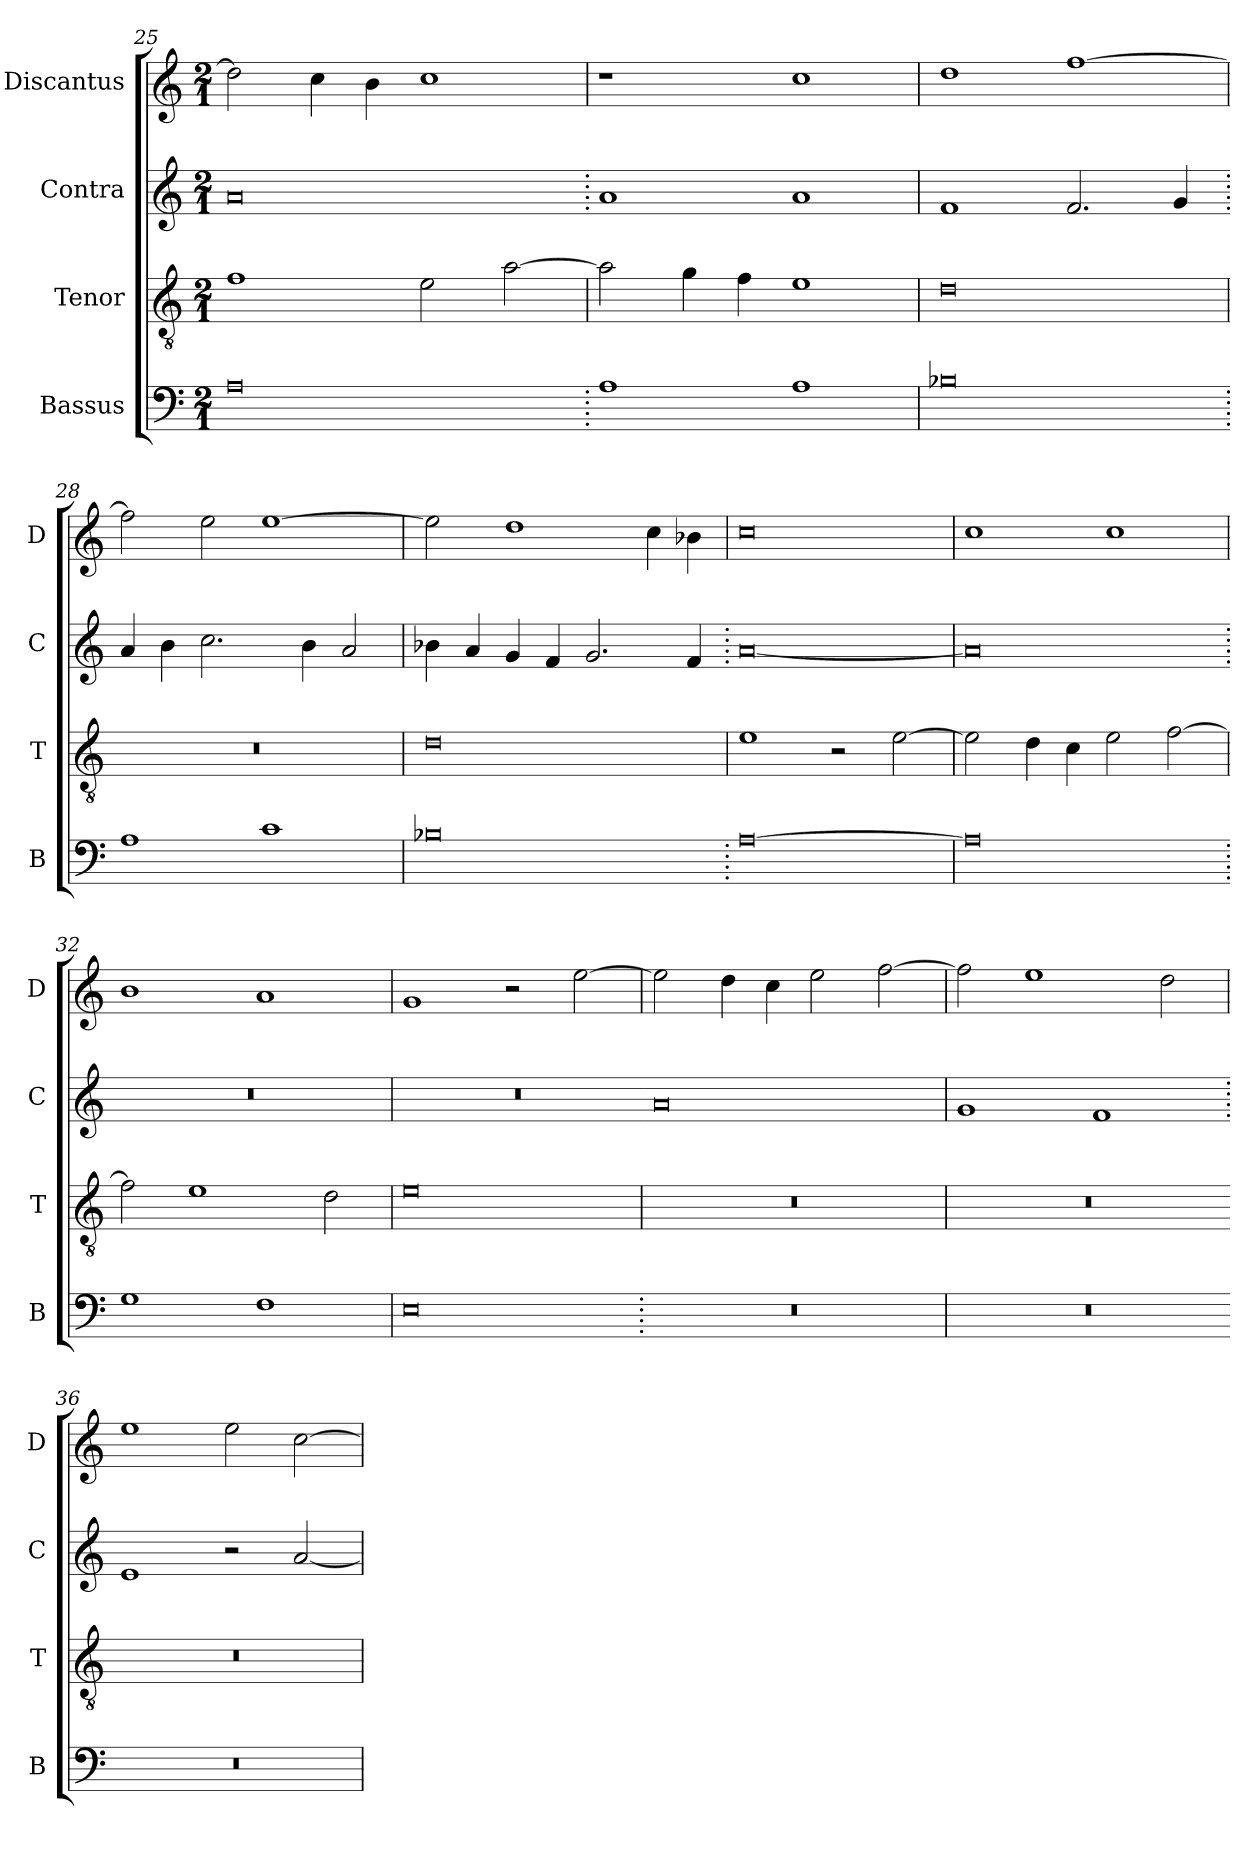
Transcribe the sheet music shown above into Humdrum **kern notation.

**kern	**kern	**kern	**kern
*part4	*part3	*part2	*part1
*staff4	*staff3	*staff2	*staff1
*I"Bassus	*I"Tenor	*I"Contra	*I"Discantus
*I'B	*I'T	*I'C	*I'D
*clefF4	*clefGv2	*clefG2	*clefG2
*k[]	*k[]	*k[]	*k[]
*M2/1	*M2/1	*M2/1	*M2/1
=25	=25	=25	=25
0A	1f	0a	2dd\]
.	.	.	4cc\
.	.	.	4b\
.	2e\	.	1cc
.	[2a\	.	.
=26.	=26	=26.	=26
1A	2a\]	1a	1r
.	4g\	.	.
.	4f\	.	.
1A	1e	1a	1cc
=27	=27	=27	=27
0B-X	0d	1f	1dd
.	.	2.f/	[1ff
.	.	4g/	.
=28.	=28	=28.	=28
1A	0r	4a/	2ff\]
.	.	4b\	.
.	.	2.cc\	2ee\
1c	.	.	[1ee
.	.	4b\	.
.	.	2a/	.
=29	=29	=29	=29
0B-X	0d	4b-X\	2ee\]
.	.	4a/	.
.	.	4g/	1dd
.	.	4f/	.
.	.	2.g/	.
.	.	.	4cc\
.	.	4f/	4b-X\
=30.	=30	=30.	=30
[0A	1e	[0a	0cc
.	2r	.	.
.	[2e\	.	.
=31	=31	=31	=31
0A]	2e\]	0a]	1cc
.	4d\	.	.
.	4c\	.	.
.	2e\	.	1cc
.	[2f\	.	.
=32.	=32	=32.	=32
1G	2f\]	0r	1b
.	1e	.	.
1F	.	.	1a
.	2d\	.	.
=33	=33	=33	=33
0E	0e	0r	1g
.	.	.	2r
.	.	.	[2ee\
=34.	=34	=34.	=34
0r	0r	0a	2ee\]
.	.	.	4dd\
.	.	.	4cc\
.	.	.	2ee\
.	.	.	[2ff\
=35	=35	=35	=35
0r	0r	1g	2ff\]
.	.	.	1ee
.	.	1f	.
.	.	.	2dd\
=36.	=36	=36.	=36
0r	0r	1e	1ee
.	.	2r	2ee\
.	.	[2a/	[2cc\
=	=	=	=
*-	*-	*-	*-
